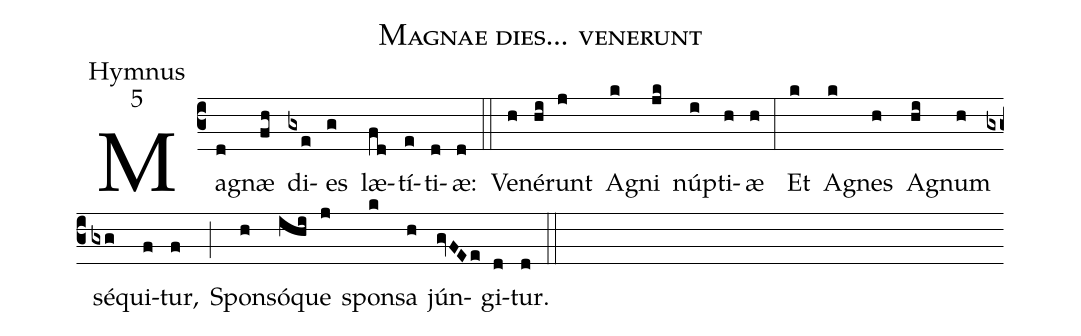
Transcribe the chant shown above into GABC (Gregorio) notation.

name:Magnae dies... venerunt;
office-part:Hymnus;
mode:5;
%%
(c3) Ma(d)gnæ(fh) di(gxe)es(g) læ(fd)tí(e)ti(d)æ:(d) (::)
Ve(h)né(hi)runt(j) A(k)gni(jk) núp(i)ti(h)æ(h) (:)
Et(k) A(k)gnes(h) A(hi)gnum(h) sé(gxg)qui(f)tur,(f) (;) Spon(h)só(ihi)que(j) spon(k)sa(h) jún(gvFEe)gi(d)tur.(d) (::)
